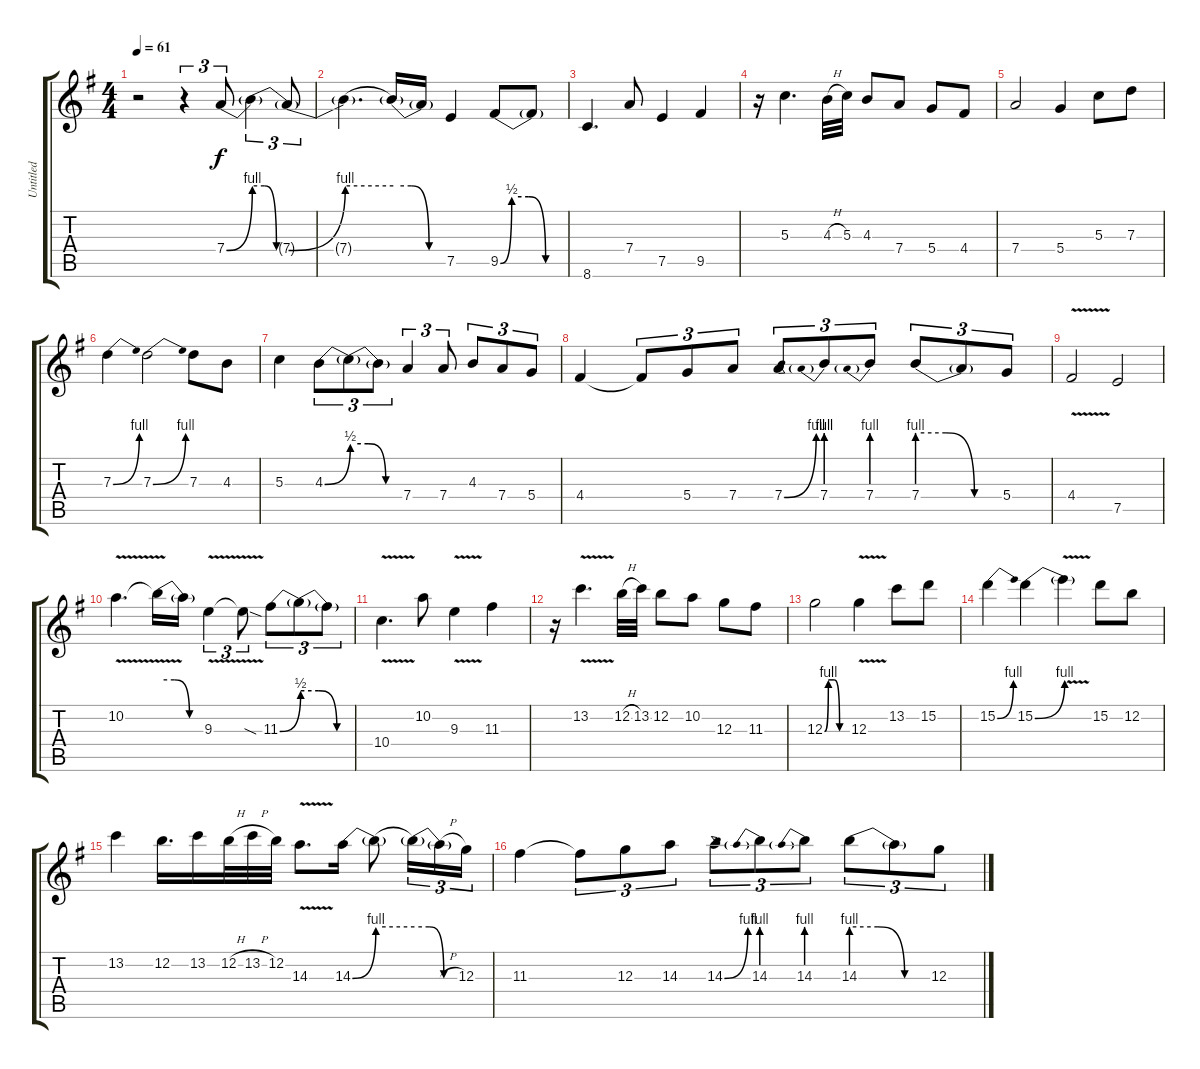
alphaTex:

\track ("Untitled" "Untitled") {instrument distortionguitar}
\staff {score tabs}
\tuning (E4 B3 G3 D3 A2 E2) {hide}
\ts (4 4)
\tempo 61
\clef g2
\ks g
r.2{dy f instrument distortionguitar} r.4{tu (3 2)} 7.4{be (bend 0 0 60 4)}.8{tu (3 2)} 7.4{be (custom 0 4 20 4 40 0 60 0) t}.4{tu (3 2)} 7.4{be (bend 0 0 60 4) t}.8{tu (3 2)} |
7.4{be (hold 0 4 60 4) t}.4{d} 7.4{be (custom 0 4 20 4 40 0 60 0) t}.16 7.4{t}.16 7.5.4 9.5{be (custom 0 0 10 2 25 2 40 0 60 0)}.8 9.5{t}.8 |
8.6.4{d} 7.4.8 7.5.4 9.5.4 |
r.16 5.3.4{d} 4.3{h}.32 5.3.32 4.3.8 7.4.8 5.4.8 4.4.8 |
7.4.2 5.4.4 5.3.8 7.3.8 |
7.3{be (bend 0 0 60 4)}.4 7.3{be (bend 0 0 60 4)}.2 7.3.8 4.3.8 |
5.3.4 4.3{be (bend 0 0 60 2)}.8{tu (3 2)} 4.3{be (custom 0 2 20 2 40 0 60 0) t}.8{tu (3 2)} 4.3{t}.8{tu (3 2)} 7.4.4{tu (3 2)} 7.4.8{tu (3 2)} 4.3.8{tu (3 2)} 7.4.8{tu (3 2)} 5.4.8{tu (3 2)} |
4.4.4 4.4{t}.8{tu (3 2)} 5.4.8{tu (3 2)} 7.4.8{tu (3 2)} 7.4{be (bend 0 0 60 4)}.8{tu (3 2)} 7.4{be (prebend 0 4 60 4)}.8{tu (3 2)} 7.4{be (prebend 0 4 60 4)}.8{tu (3 2)} 7.4{be (custom 0 4 20 4 40 0 60 0)}.8{tu (3 2)} 7.4{t}.8{tu (3 2)} 5.4.8{tu (3 2)} |
4.4{v}.2 7.5.2 |
10.2{v}.4{d} 10.2{be (custom 0 4 20 4 40 0 60 0) t}.16 10.2{t}.16 9.3{v}.4{tu (3 2)} 9.3{sod t}.8{tu (3 2)} 11.3{be (bend 0 0 60 2)}.8{tu (3 2)} 11.3{be (custom 0 2 20 2 40 0 60 0) t}.8{tu (3 2)} 11.3{t}.8{tu (3 2)} |
10.4{v}.4{d} 10.2.8 9.3{v}.4 11.3.4 |
r.16 13.2{v}.4{d} 12.2{h}.32 13.2.32 12.2.8 10.2.8 12.3.8 11.3.8 |
12.3{be (custom 0 0 10 4 25 4 40 0 60 0)}.2 12.3{v}.4 13.2.8 15.2.8 |
15.2{be (bend 0 0 60 4)}.4 15.2{be (bend 0 0 60 4)}.4 15.2{v t}.4 15.2.8 12.2.8 |
13.2.4 12.2.16{d} 13.2.16 12.2{h}.32 13.2{h}.32 12.2.32 14.3{v}.8{d} 14.3{be (bend 0 0 60 4)}.16 14.3{be (hold 0 4 60 4) t}.8 14.3{be (custom 0 4 20 4 40 0 60 0) t}.16{tu (3 2)} 14.3{h t}.16{tu (3 2)} 12.3.16{tu (3 2)} |
11.3.4 11.3{t}.8{tu (3 2)} 12.3.8{tu (3 2)} 14.3.8{tu (3 2)} 14.3{be (bend 0 0 60 4)}.8{tu (3 2)} 14.3{be (prebend 0 4 60 4)}.8{tu (3 2)} 14.3{be (prebend 0 4 60 4)}.8{tu (3 2)} 14.3{be (custom 0 4 20 4 40 0 60 0)}.8{tu (3 2)} 14.3{t}.8{tu (3 2)} 12.3.8{tu (3 2)}
